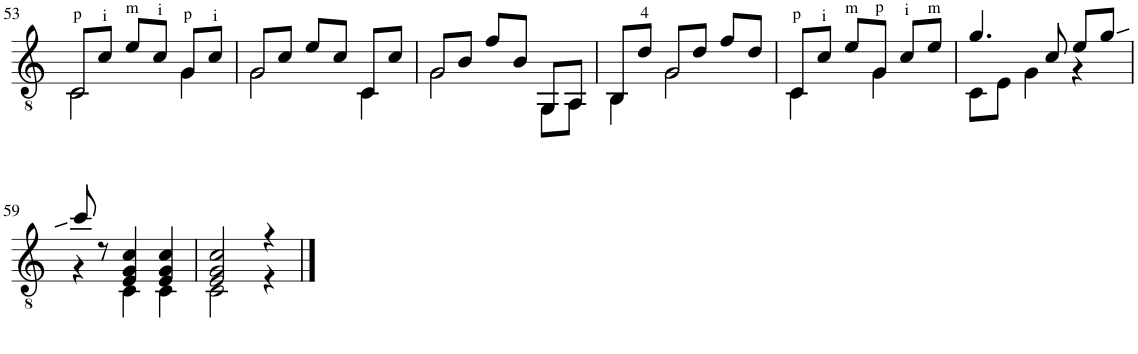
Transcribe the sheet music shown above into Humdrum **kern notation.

**kern
*part1
*staff1
*I"Guitar
*I'Guit.
!!LO:PB:g=z
*clefGv2
*k[]
*M3/4
=53
!LO:N:head=open
*^
8C/L	2C\
8c/J	.
8e/L	.
8c/J	.
8G/L	4G\
8c/J	.
=54	=54
!LO:N:head=open	!
8G/L	2G\
8c/J	.
8e/L	.
8c/J	.
8C/L	4C\
8c/J	.
=55	=55
!LO:N:head=open	!
8G/L	2G\
8B/J	.
8f/L	.
8B/J	.
8GG/L	8GG\L
8AA/J	8AA\J
=56	=56
8BB/L	4BB\
8d/J	.
!LO:N:head=open	!
8G/L	2G\
8d/J	.
8f/L	.
8d/J	.
=57	=57
8C/L	4C\
8c/J	.
8e/L	8ryy
8G/J	4G\
8c/L	.
8e/J	8ryy
=58	=58
4.g/	8C\L
.	8E\J
.	4G\
8c/	.
8e/L	4r
8g/J	.
!!LO:LB:g=z	!!
=59	=59
8cc/	4r
8r	.
4E/ 4G/ 4c/	4C\
4E/ 4G/ 4c/	4C\
=60	=60
2E/ 2G/ 2c/	2C\
4r	4r
*v	*v
==
*-
